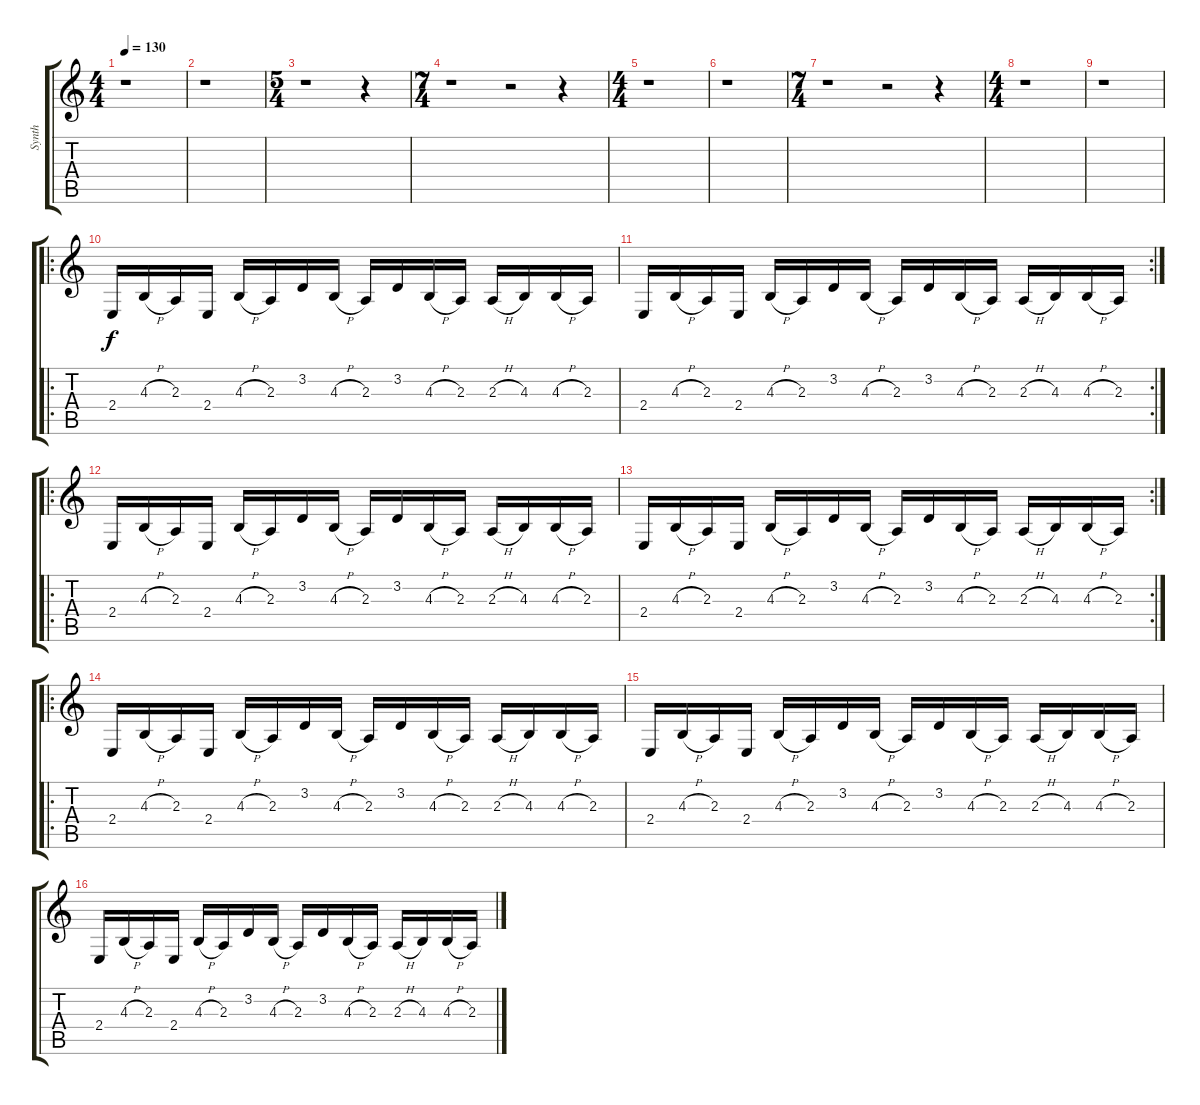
\track ("Synth" "Synth") {instrument lead2sawtooth}
\staff {score tabs}
\tuning (E4 B3 G3 D3 A2 E2) {hide}
\ts (4 4)
\tempo 130
\clef g2
\ks c
r.1{dy f instrument lead2sawtooth} |
r.1 |
\ts (5 4)
r.1 r.4 |
\ts (7 4)
r.1 r.2 r.4 |
\ts (4 4)
r.1 |
r.1 |
\ts (7 4)
r.1 r.2 r.4 |
\ts (4 4)
r.1 |
r.1 |
\ro
2.4.16 4.3{h}.16 2.3.16 2.4.16 4.3{h}.16 2.3.16 3.2.16 4.3{h}.16 2.3.16 3.2.16 4.3{h}.16 2.3.16 2.3{h}.16 4.3.16 4.3{h}.16 2.3.16 |
\rc 2
2.4.16 4.3{h}.16 2.3.16 2.4.16 4.3{h}.16 2.3.16 3.2.16 4.3{h}.16 2.3.16 3.2.16 4.3{h}.16 2.3.16 2.3{h}.16 4.3.16 4.3{h}.16 2.3.16 |
\ro
2.4.16 4.3{h}.16 2.3.16 2.4.16 4.3{h}.16 2.3.16 3.2.16 4.3{h}.16 2.3.16 3.2.16 4.3{h}.16 2.3.16 2.3{h}.16 4.3.16 4.3{h}.16 2.3.16 |
\rc 2
2.4.16 4.3{h}.16 2.3.16 2.4.16 4.3{h}.16 2.3.16 3.2.16 4.3{h}.16 2.3.16 3.2.16 4.3{h}.16 2.3.16 2.3{h}.16 4.3.16 4.3{h}.16 2.3.16 |
\ro
2.4.16 4.3{h}.16 2.3.16 2.4.16 4.3{h}.16 2.3.16 3.2.16 4.3{h}.16 2.3.16 3.2.16 4.3{h}.16 2.3.16 2.3{h}.16 4.3.16 4.3{h}.16 2.3.16 |
2.4.16 4.3{h}.16 2.3.16 2.4.16 4.3{h}.16 2.3.16 3.2.16 4.3{h}.16 2.3.16 3.2.16 4.3{h}.16 2.3.16 2.3{h}.16 4.3.16 4.3{h}.16 2.3.16 |
2.4.16 4.3{h}.16 2.3.16 2.4.16 4.3{h}.16 2.3.16 3.2.16 4.3{h}.16 2.3.16 3.2.16 4.3{h}.16 2.3.16 2.3{h}.16 4.3.16 4.3{h}.16 2.3.16
